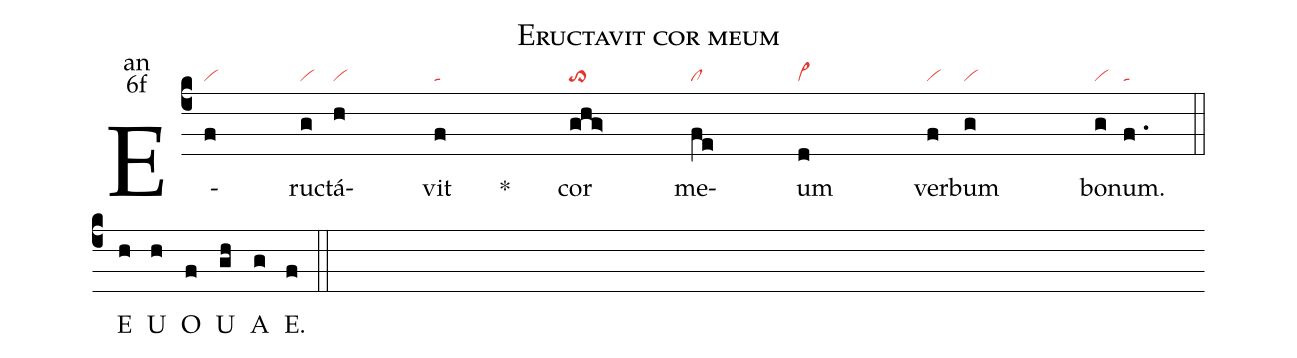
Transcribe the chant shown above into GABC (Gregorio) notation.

name:Eructavit cor meum;
office-part:an;
mode:6f;
nabc-lines:1;
%%
(c4) E(f|vi)ruc(g|vi)tá(h|vi)vit(f|ta) <sp>*</sp>() cor(ghg>|to>) me(fe|cl)um(d|cl~) ver(f|vi)bum(g|vi) bo(g|vi)num.(f.|ta) (::z)
<eu>E(h) U(h) O(f) U(gh) A(g) E.(f) </eu>(::)
